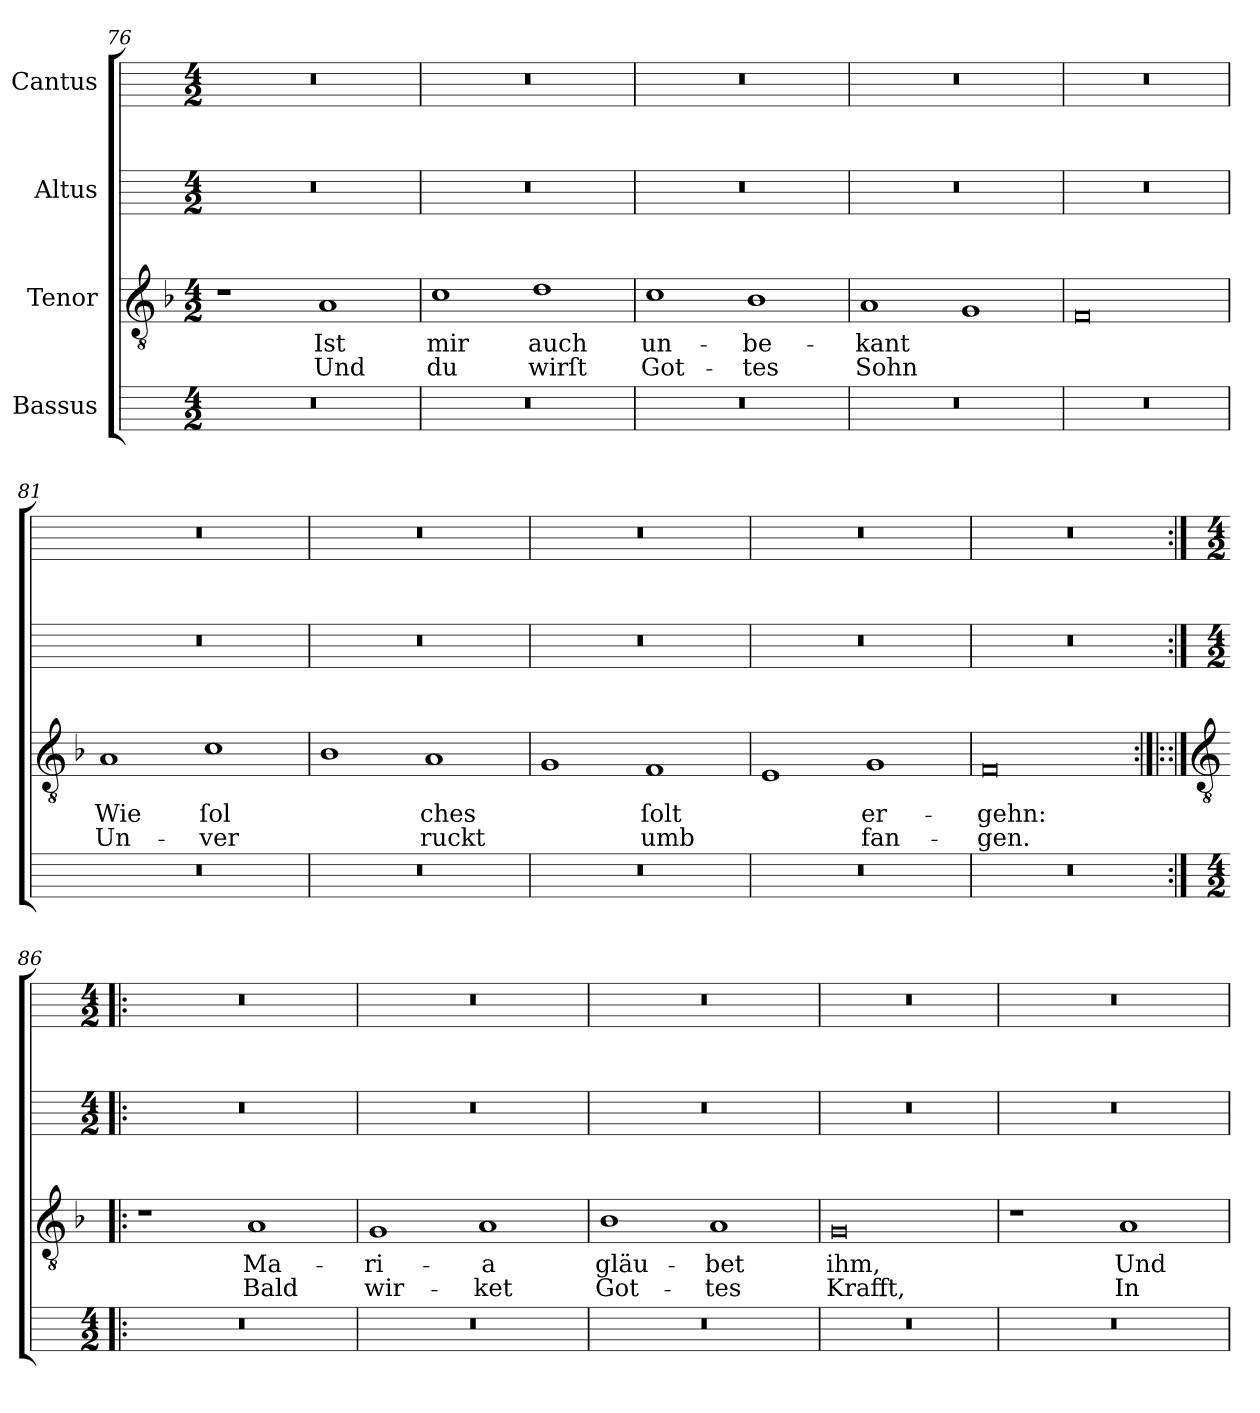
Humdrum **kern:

**kern	**kern	**text	**text	**kern	**kern
*part4	*part3	*part3	*part3	*part2	*part1
*staff4	*staff3	*staff3	*staff3	*staff2	*staff1
*I"Bassus	*I"Tenor	*	*	*I"Altus	*I"Cantus
!!LO:LB:g=z
*	*clefGv2	*	*	*	*
*	*	*	*	*	*ITrd1c2
*	*k[b-]	*	*	*	*
*	*F:	*	*	*	*
*M4/2	*M4/2	*	*	*M4/2	*M4/2
=76	=76	=76	=76	=76	=76
0r	1r	.	.	0r	0r
!	!	!LO:LY:b	!LO:LY:b	!	!
.	1A	Ist	Und	.	.
=77	=77	=77	=77	=77	=77
!	!	!LO:LY:b	!LO:LY:b	!	!
0r	1c	mir	du	0r	0r
!	!	!LO:LY:b	!LO:LY:b	!	!
.	1d	auch	wirſt	.	.
=78	=78	=78	=78	=78	=78
!	!	!LO:LY:b	!LO:LY:b	!	!
0r	1c	un-	-Got-	0r	0r
!	!	!LO:LY:b	!LO:LY:b	!	!
.	1B-	-be-	-tes	.	.
=79	=79	=79	=79	=79	=79
!	!	!LO:LY:b	!LO:LY:b	!	!
0r	1A	kant	Sohn	0r	0r
.	1G	.	.	.	.
=80	=80	=80	=80	=80	=80
0r	0F	.	.	0r	0r
=81	=81	=81	=81	=81	=81
!	!	!LO:LY:b	!LO:LY:b	!	!
0r	1A	Wie	Un-	0r	0r
!	!	!LO:LY:b	!LO:LY:b	!	!
.	1c	-ſol	ver	.	.
=82	=82	=82	=82	=82	=82
0r	1B-	.	.	0r	0r
!	!	!LO:LY:b	!LO:LY:b	!	!
.	1A	ches	ruckt	.	.
=83	=83	=83	=83	=83	=83
0r	1G	.	.	0r	0r
!	!	!LO:LY:b	!LO:LY:b	!	!
.	1F	ſolt	umb	.	.
=84	=84	=84	=84	=84	=84
0r	1E	.	.	0r	0r
!	!	!LO:LY:b	!LO:LY:b	!	!
.	1G	er-	-fan-	.	.
=85	=85	=85	=85	=85	=85
!	!	!LO:LY:b	!LO:LY:b	!	!
0r	0F	-gehn:	gen.	0r	0r
!!LO:LB:g=z
=86!|:	=86:|!|:	=86!|:	=86!|:	=86!|:	=86!|:
*	*clefGv2	*	*	*	*
*M4/2	*	*	*	*M4/2	*M4/2
0r	1r	.	.	0r	0r
!	!	!LO:LY:b	!LO:LY:b	!	!
.	1A	Ma-	-Bald	.	.
=87	=87	=87	=87	=87	=87
!	!	!LO:LY:b	!LO:LY:b	!	!
0r	1G	ri-	-wir-	0r	0r
!	!	!LO:LY:b	!LO:LY:b	!	!
.	1A	-a	ket	.	.
=88	=88	=88	=88	=88	=88
!	!	!LO:LY:b	!LO:LY:b	!	!
0r	1B-	gläu-	-Got-	0r	0r
!	!	!LO:LY:b	!LO:LY:b	!	!
.	1A	-bet	tes	.	.
=89	=89	=89	=89	=89	=89
!	!	!LO:LY:b	!LO:LY:b	!	!
0r	0G	ihm,	Krafft,	0r	0r
=90	=90	=90	=90	=90	=90
0r	1r	.	.	0r	0r
!	!	!LO:LY:b	!LO:LY:b	!	!
.	1A	Und	In	.	.
=	=	=	=	=	=
*-	*-	*-	*-	*-	*-
